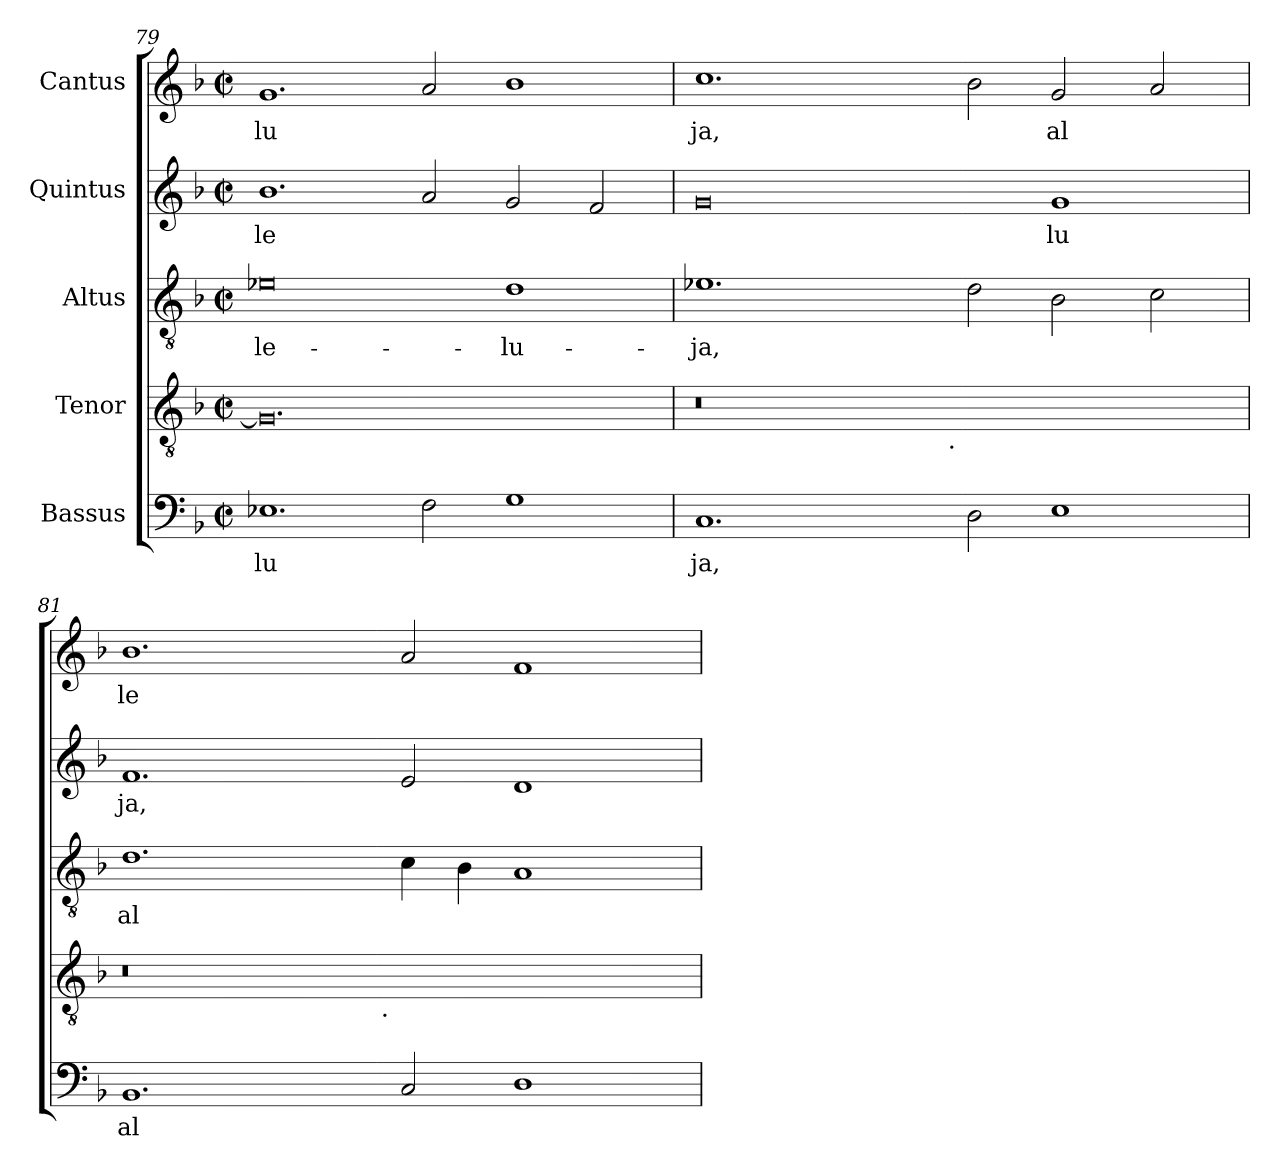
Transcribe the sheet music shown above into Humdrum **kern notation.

**kern	**text	**kern	**text	**kern	**text	**kern	**text	**kern	**text
*part5	*part5	*part4	*part4	*part3	*part3	*part2	*part2	*part1	*part1
*staff5	*staff5	*staff4	*staff4	*staff3	*staff3	*staff2	*staff2	*staff1	*staff1
*I"Bassus	*	*I"Tenor	*	*I"Altus	*	*I"Quintus	*	*I"Cantus	*
!!LO:LB:g=z
*clefF4	*	*clefGv2	*	*clefGv2	*	*clefG2	*	*clefG2	*
*k[b-]	*	*k[b-]	*	*k[b-]	*	*k[b-]	*	*k[b-]	*
*F:	*	*F:	*	*F:	*	*F:	*	*F:	*
*M2/2	*	*M2/2	*	*M2/2	*	*M2/2	*	*M2/2	*
*met(c|)	*	*met(c|)	*	*met(c|)	*	*met(c|)	*	*met(c|)	*
=79	=79	=79	=79	=79	=79	=79	=79	=79	=79
!	!LO:LY:b:cj	!	!LO:LY:b:cj	!	!LO:LY:b:cj	!	!LO:LY:b:cj	!	!LO:LY:b:cj
1.E-X	lu	0.G]	.	0e-X	-le-	1.b-	le	1.g	lu
!	!LO:LY:b:cj	!	!	!	!	!	!LO:LY:b:cj	!	!LO:LY:b:cj
2F\	.	.	.	.	.	2a/	.	2a/	.
!	!LO:LY:b:cj	!	!	!	!LO:LY:b:cj	!	!LO:LY:b:cj	!	!LO:LY:b:cj
1G	.	.	.	1d	-lu-	2g/	.	1b-	.
!	!	!	!	!	!	!	!LO:LY:b:cj	!	!
.	.	.	.	.	.	2f/	.	.	.
=80	=80	=80	=80	=80	=80	=80	=80	=80	=80
!	!LO:LY:b:cj	!	!	!	!LO:LY:b:cj	!	!LO:LY:b:cj	!	!LO:LY:b:cj
*	*	*^	*	*	*	*	*	*	*
1.C	ja,	0.r	1ryy	.	1.e-	-ja,	0g	.	1.cc	ja,
.	.	.	4ryy	.	.	.	.	.	.	.
.	.	.	8ryy	.	.	.	.	.	.	.
.	.	.	16ryy	.	.	.	.	.	.	.
.	.	.	64ryy	.	.	.	.	.	.	.
!	!	!	!LO:TX:b:t=.	!	!	!	!	!	!	!
.	.	.	1ryy	.	.	.	.	.	.	.
!	!LO:LY:b:cj	!	!	!	!	!LO:LY:b:cj	!	!	!	!LO:LY:b:cj
2D\	.	.	.	.	2d\	.	.	.	2b-\	.
!	!LO:LY:b:cj	!	!	!	!	!LO:LY:b:cj	!	!LO:LY:b:cj	!	!LO:LY:b:cj
1E	.	.	.	.	2B-\	.	1g	lu	2g/	al
.	.	.	2ryy	.	.	.	.	.	.	.
!	!	!	!	!	!	!LO:LY:b:cj	!	!	!	!LO:LY:b:cj
.	.	.	.	.	2c\	.	.	.	2a/	.
.	.	.	32.ryy	.	.	.	.	.	.	.
=81	=81	=81	=81	=81	=81	=81	=81	=81	=81	=81
!	!LO:LY:b:cj	!	!	!	!	!LO:LY:b:cj	!	!LO:LY:b:cj	!	!LO:LY:b:cj
1.BB-	al	0.r	1ryy	.	1.d	al-	1.f	ja,	1.b-	le
.	.	.	4ryy	.	.	.	.	.	.	.
.	.	.	8ryy	.	.	.	.	.	.	.
.	.	.	16ryy	.	.	.	.	.	.	.
.	.	.	64ryy	.	.	.	.	.	.	.
!	!	!	!LO:TX:b:t=.	!	!	!	!	!	!	!
.	.	.	1ryy	.	.	.	.	.	.	.
!	!LO:LY:b:cj	!	!	!	!	!LO:LY:b:cj	!	!LO:LY:b:cj	!	!LO:LY:b:cj
2C/	.	.	.	.	4c\	--	2e/	.	2a/	.
!	!	!	!	!	!	!LO:LY:b:cj	!	!	!	!
.	.	.	.	.	4B-\	--	.	.	.	.
!	!LO:LY:b:cj	!	!	!	!	!LO:LY:b:cj	!	!LO:LY:b:cj	!	!LO:LY:b:cj
1D	.	.	.	.	1A	--	1d	.	1f	.
.	.	.	2ryy	.	.	.	.	.	.	.
.	.	.	32.ryy	.	.	.	.	.	.	.
*	*	*v	*v	*	*	*	*	*	*	*
=	=	=	=	=	=	=	=	=	=
*-	*-	*-	*-	*-	*-	*-	*-	*-	*-
